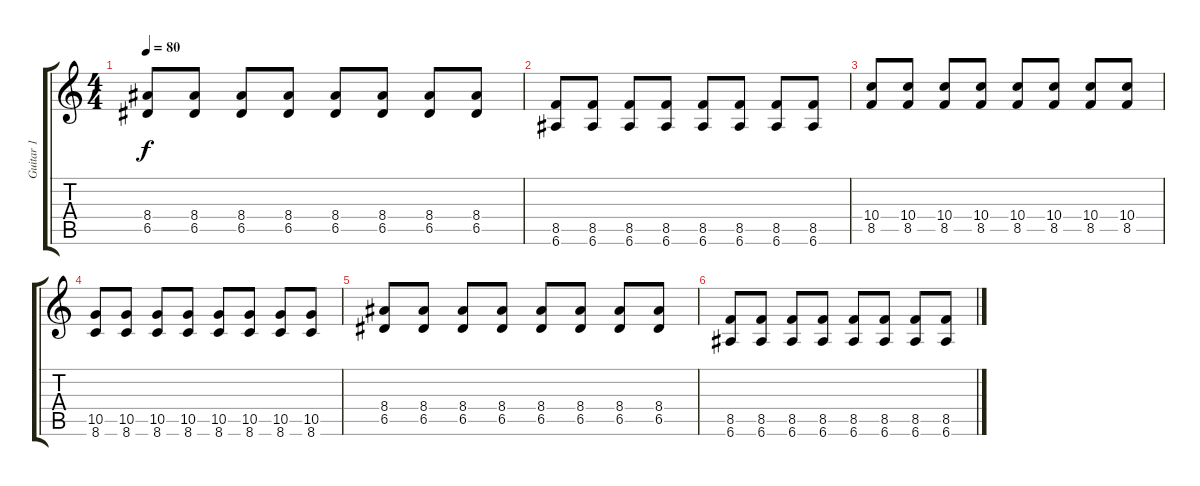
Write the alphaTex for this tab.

\track ("Guitar 1" "Guitar 1") {instrument overdrivenguitar}
\staff {score tabs}
\tuning (E4 B3 G3 D3 A2 E2) {hide}
\ts (4 4)
\tempo 80
\clef g2
\ks c
(8.4 6.5).8{dy f} (8.4 6.5).8 (8.4 6.5).8 (8.4 6.5).8 (8.4 6.5).8 (8.4 6.5).8 (8.4 6.5).8 (8.4 6.5).8 |
(8.5 6.6).8 (8.5 6.6).8 (8.5 6.6).8 (8.5 6.6).8 (8.5 6.6).8 (8.5 6.6).8 (8.5 6.6).8 (8.5 6.6).8 |
(10.4 8.5).8 (10.4 8.5).8 (10.4 8.5).8 (10.4 8.5).8 (10.4 8.5).8 (10.4 8.5).8 (10.4 8.5).8 (10.4 8.5).8 |
(10.5 8.6).8 (10.5 8.6).8 (10.5 8.6).8 (10.5 8.6).8 (10.5 8.6).8 (10.5 8.6).8 (10.5 8.6).8 (10.5 8.6).8 |
(8.4 6.5).8{volume 0} (8.4 6.5).8 (8.4 6.5).8 (8.4 6.5).8 (8.4 6.5).8 (8.4 6.5).8 (8.4 6.5).8 (8.4 6.5).8 |
(8.5 6.6).8 (8.5 6.6).8 (8.5 6.6).8 (8.5 6.6).8 (8.5 6.6).8 (8.5 6.6).8 (8.5 6.6).8 (8.5 6.6).8
